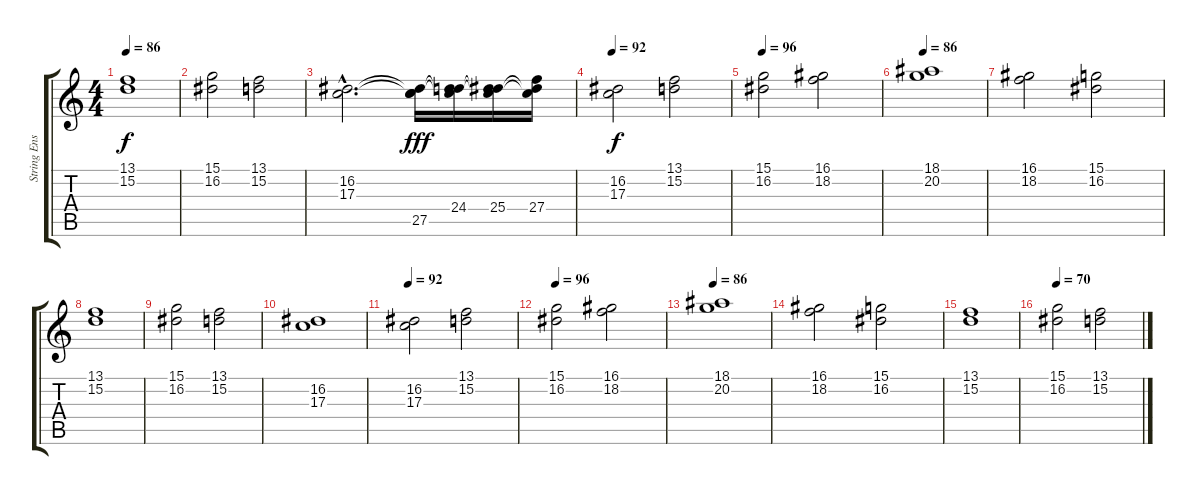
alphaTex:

\track ("String Ensemble" "String Ens") {instrument stringensemble1}
\staff {score tabs}
\tuning (E4 B3 G3 D3 A2 E2) {hide}
\ts (4 4)
\tempo 86
\clef g2
\ks c
(13.1 15.2).1{dy f} |
(15.1 16.2).2 (13.1 15.2).2 |
(16.2{hac} 17.3{hac}).2{d} (16.2{t} 17.3{t} 27.5).16{dy fff} (16.2{t} 17.3{t} 24.4).16 (16.2{t} 17.3{t} 25.4).16 (16.2{t} 17.3{t} 27.4).16 |
\tempo 92
(16.2 17.3).2{dy f volume 12} (13.1 15.2).2 |
\tempo 96
(15.1 16.2).2{volume 16} (16.1 18.2).2 |
\tempo 86
(18.1 20.2).1{volume 10} |
(16.1 18.2).2 (15.1 16.2).2 |
(13.1 15.2).1 |
(15.1 16.2).2 (13.1 15.2).2 |
(16.2 17.3).1 |
\tempo 92
(16.2 17.3).2{volume 12} (13.1 15.2).2 |
\tempo 96
(15.1 16.2).2{volume 16} (16.1 18.2).2 |
\tempo 86
(18.1 20.2).1{volume 10} |
(16.1 18.2).2 (15.1 16.2).2 |
(13.1 15.2).1 |
\tempo 70
(15.1 16.2).2 (13.1 15.2).2
